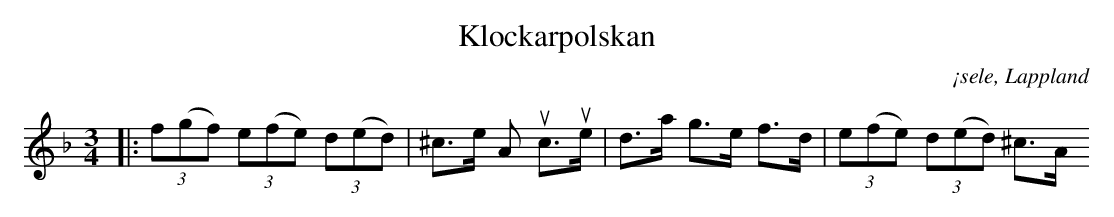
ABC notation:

X:1
T:Klockarpolskan
O:¡sele, Lappland
M:3/4
L:1/8
K:Dm
|: (3f(gf) (3e(fe) (3d(ed) | ^c>e A uc>ue | d>a g>e f>d | (3e(fe) (3d(ed) ^c>A
